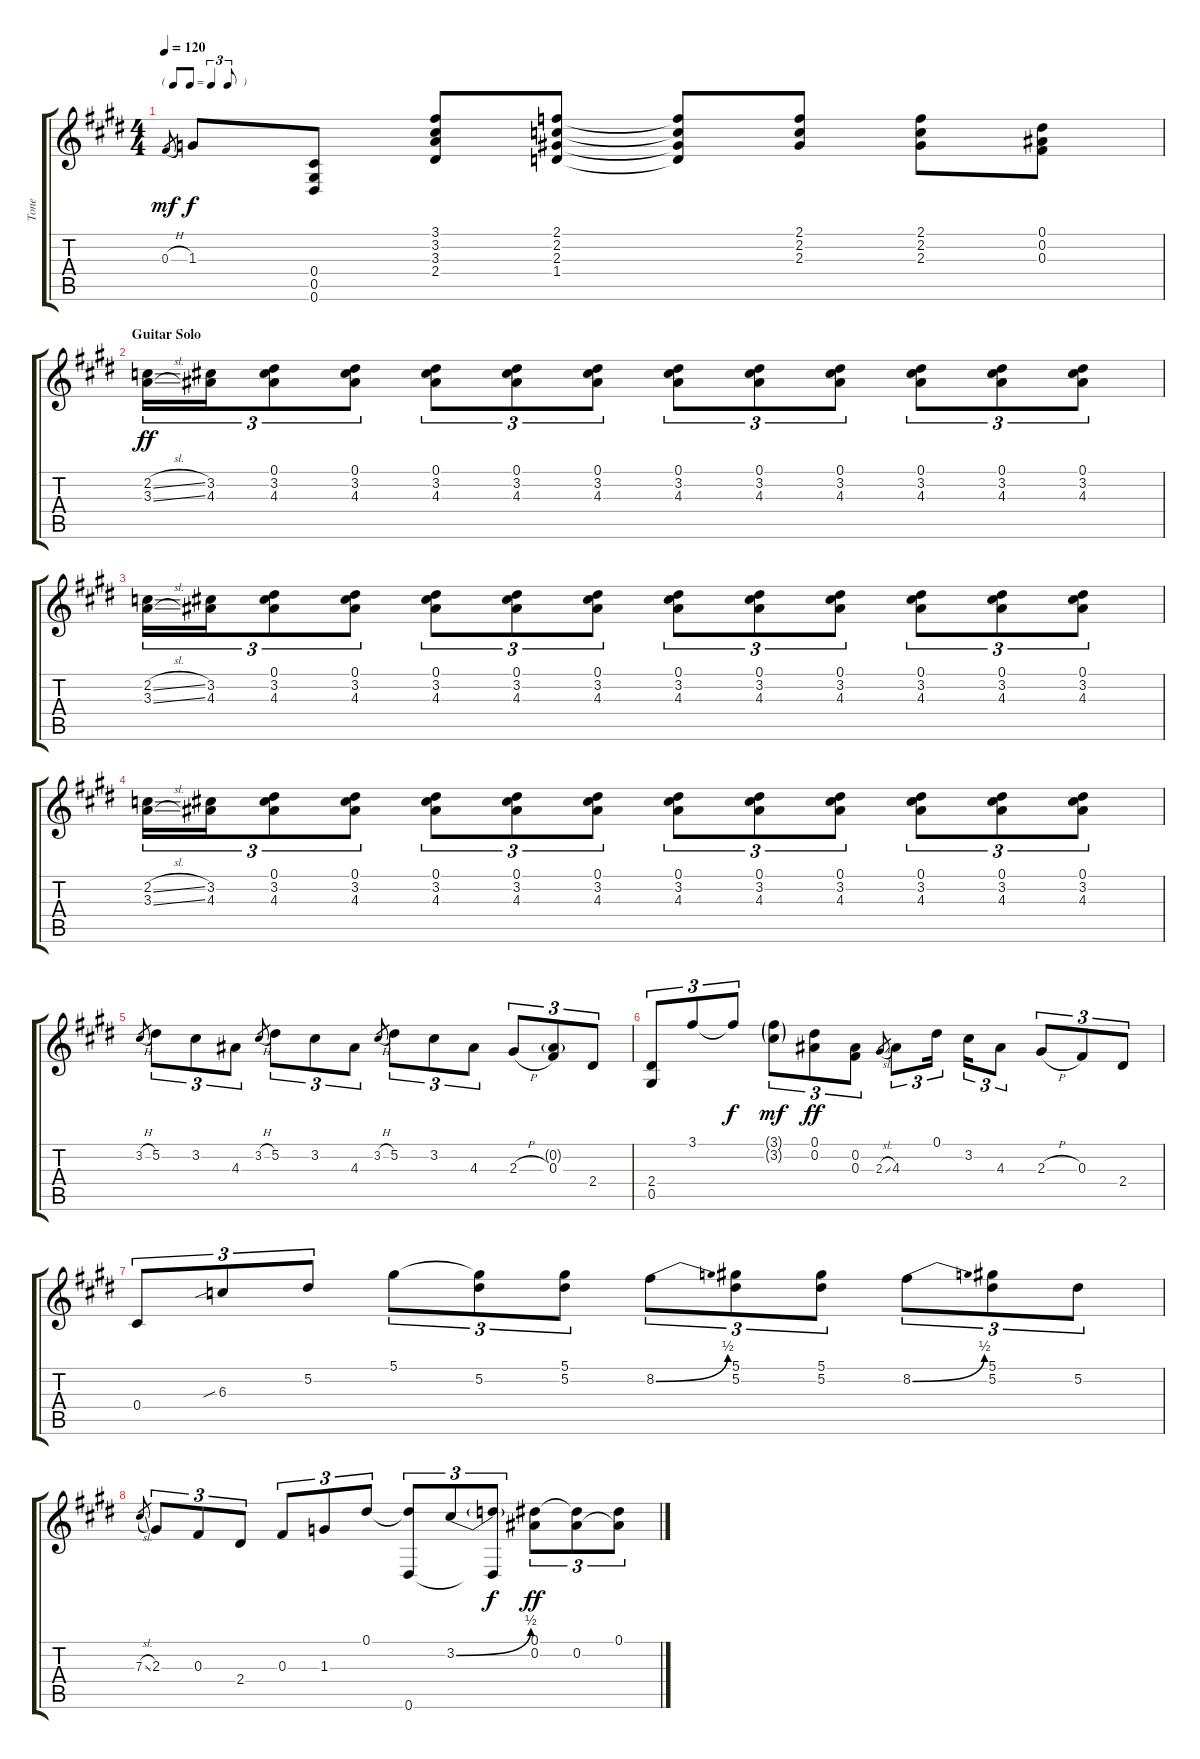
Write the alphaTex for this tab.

\track ("Tone" "Tone") {instrument fretlessbass}
\staff {score tabs}
\tuning (Eb4 Bb3 Gb3 Db3 Ab2 Eb2) {hide}
\ts (4 4)
\tf triplet8th
\tempo 120
\clef g2
\ks e
0.3{h}.8{gr dy mf} 1.3.8{dy f} (0.4 0.5 0.6).8 (3.1 3.2 3.3 2.4).8 (2.1 2.2 2.3 1.4).8 (2.1{t} 2.2{t} 2.3{t} 1.4{t}).8 (2.1 2.2 2.3).8 (2.1 2.2 2.3).8 (0.1 0.2 0.3).8 |
\section ("" "Guitar Solo")
(2.2{sl} 3.3{sl}).16{tu (3 2) dy ff} (3.2 4.3).16{tu (3 2)} (0.1 3.2 4.3).8{tu (3 2)} (0.1 3.2 4.3).8{tu (3 2)} (0.1 3.2 4.3).8{tu (3 2)} (0.1 3.2 4.3).8{tu (3 2)} (0.1 3.2 4.3).8{tu (3 2)} (0.1 3.2 4.3).8{tu (3 2)} (0.1 3.2 4.3).8{tu (3 2)} (0.1 3.2 4.3).8{tu (3 2)} (0.1 3.2 4.3).8{tu (3 2)} (0.1 3.2 4.3).8{tu (3 2)} (0.1 3.2 4.3).8{tu (3 2)} |
(2.2{sl} 3.3{sl}).16{tu (3 2)} (3.2 4.3).16{tu (3 2)} (0.1 3.2 4.3).8{tu (3 2)} (0.1 3.2 4.3).8{tu (3 2)} (0.1 3.2 4.3).8{tu (3 2)} (0.1 3.2 4.3).8{tu (3 2)} (0.1 3.2 4.3).8{tu (3 2)} (0.1 3.2 4.3).8{tu (3 2)} (0.1 3.2 4.3).8{tu (3 2)} (0.1 3.2 4.3).8{tu (3 2)} (0.1 3.2 4.3).8{tu (3 2)} (0.1 3.2 4.3).8{tu (3 2)} (0.1 3.2 4.3).8{tu (3 2)} |
(2.2{sl} 3.3{sl}).16{tu (3 2)} (3.2 4.3).16{tu (3 2)} (0.1 3.2 4.3).8{tu (3 2)} (0.1 3.2 4.3).8{tu (3 2)} (0.1 3.2 4.3).8{tu (3 2)} (0.1 3.2 4.3).8{tu (3 2)} (0.1 3.2 4.3).8{tu (3 2)} (0.1 3.2 4.3).8{tu (3 2)} (0.1 3.2 4.3).8{tu (3 2)} (0.1 3.2 4.3).8{tu (3 2)} (0.1 3.2 4.3).8{tu (3 2)} (0.1 3.2 4.3).8{tu (3 2)} (0.1 3.2 4.3).8{tu (3 2)} |
3.2{h}.8{gr} 5.2.8{tu (3 2)} 3.2.8{tu (3 2)} 4.3.8{tu (3 2)} 3.2{h}.8{gr} 5.2.8{tu (3 2)} 3.2.8{tu (3 2)} 4.3.8{tu (3 2)} 3.2{h}.8{gr} 5.2.8{tu (3 2)} 3.2.8{tu (3 2)} 4.3.8{tu (3 2)} 2.3{h}.8{tu (3 2)} (0.2{g} 0.3).8{tu (3 2)} 2.4.8{tu (3 2)} |
(2.4 0.5).8{tu (3 2)} 3.1.8{tu (3 2)} 3.1{t}.8{tu (3 2) dy f} (3.1{g} 3.2{g}).8{tu (3 2) dy mf} (0.1 0.2).8{tu (3 2) dy ff} (0.2 0.3).8{tu (3 2)} 2.3{sl}.8{gr} 4.3.8{tu (3 2)} 0.1.16{tu (3 2)} 3.2.16{tu (3 2)} 4.3.8{tu (3 2)} 2.3{h}.8{tu (3 2)} 0.3.8{tu (3 2)} 2.4.8{tu (3 2)} |
0.4.8{tu (3 2)} 6.3{sib}.8{tu (3 2)} 5.2.8{tu (3 2)} 5.1.8{tu (3 2)} (5.1{t} 5.2).8{tu (3 2)} (5.1 5.2).8{tu (3 2)} 8.2{be (bend 0 0 60 2)}.8{tu (3 2)} (5.1 5.2).8{tu (3 2)} (5.1 5.2).8{tu (3 2)} 8.2{be (bend 0 0 60 2)}.8{tu (3 2)} (5.1 5.2).8{tu (3 2)} 5.2.8{tu (3 2)} |
7.3{sl}.8{gr} 2.3.8{tu (3 2)} 0.3.8{tu (3 2)} 2.4.8{tu (3 2)} 0.3.8{tu (3 2)} 1.3.8{tu (3 2)} 0.1.8{tu (3 2)} (0.1{t} 0.6).8{tu (3 2)} 3.2{be (bend 0 0 60 2)}.8{tu (3 2)} (3.2{t} 0.6{t}).8{tu (3 2) dy f} (0.1 0.2).8{tu (3 2) dy ff} (0.1{t} 0.2).8{tu (3 2)} (0.1 0.2{t}).8{tu (3 2)}
